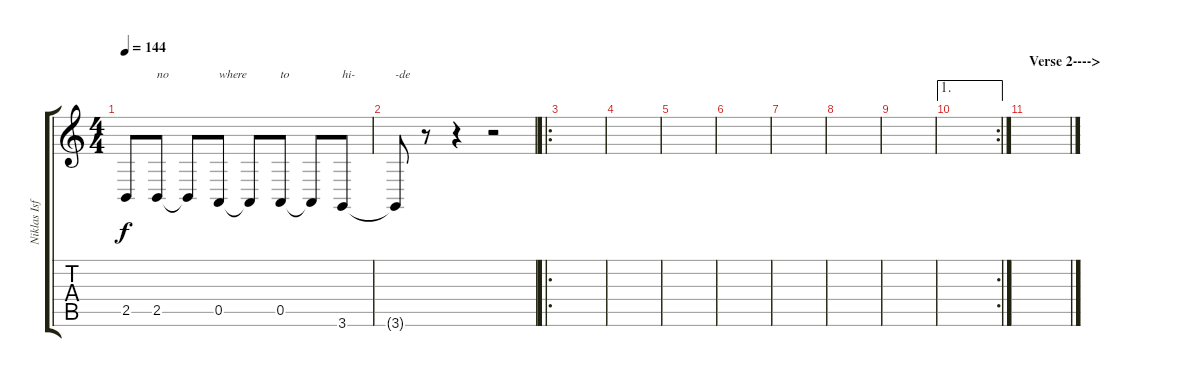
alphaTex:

\track ("Niklas Isfeld" "Niklas Isf") {instrument lead6voice}
\staff {score tabs}
\tuning (E4 B3 G3 D3 A2 E2) {hide}
\ts (4 4)
\tempo 144
\clef g2
\ks c
2.5{t}.8{dy f} 2.5.8{txt "no"} 2.5{t}.8 0.5.8{txt "where"} 0.5{t}.8 0.5.8{txt "to"} 0.5{t}.8 3.6.8{txt "hi-"} |
3.6{t}.8{txt "-de"} r.8 r.4 r.2 |
\ro
|
|
|
|
|
|
|
\ae 1
\rc 2
|
\section ("" "Verse 2---->")
